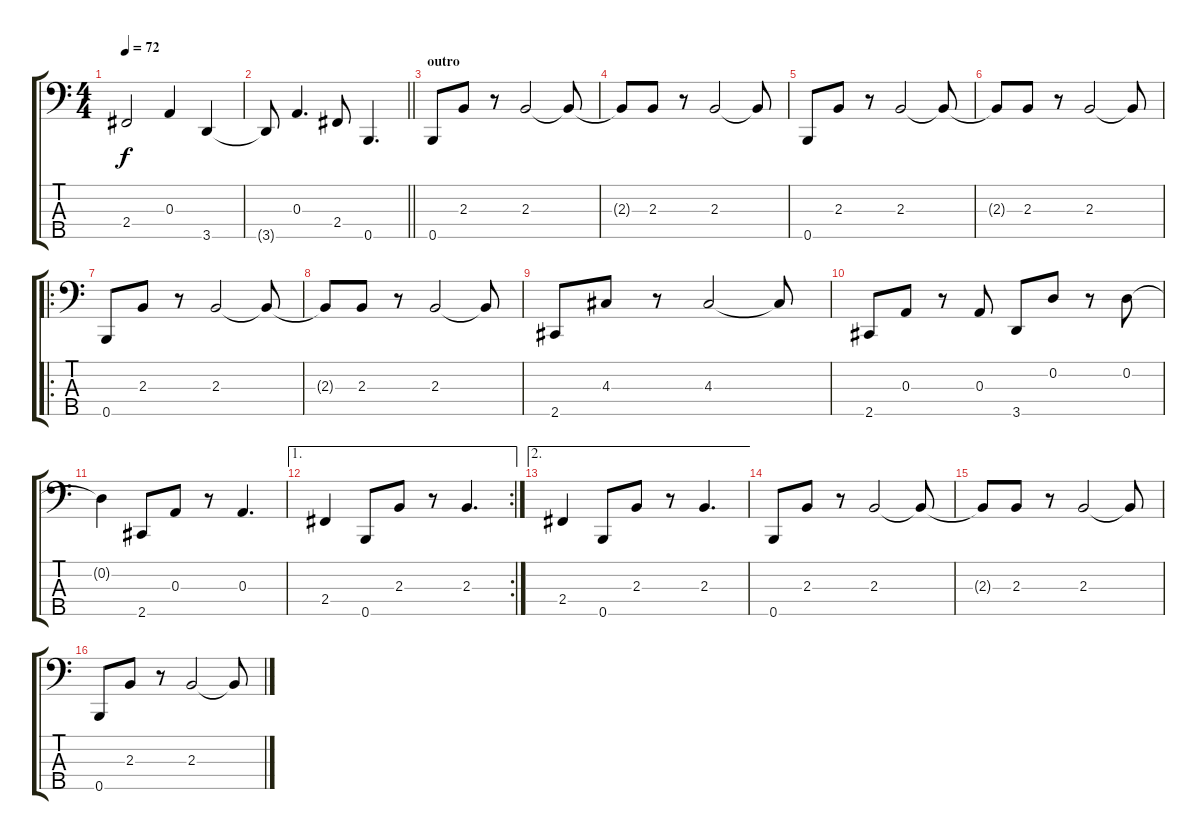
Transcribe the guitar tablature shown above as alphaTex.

\track "" {instrument electricbassfinger}
\staff {score tabs}
\tuning (G2 D2 A1 E1 B0) {hide}
\ts (4 4)
\tempo 72
\clef f4
\ks c
2.4.2{dy f} 0.3.4 3.5.4 |
\barLineRight lightlight
3.5{t}.8 0.3.4{d} 2.4.8 0.5.4{d} |
\section ("" "outro")
0.5.8 2.3.8 r.8 2.3.2 2.3{t}.8 |
2.3{t}.8 2.3.8 r.8 2.3.2 2.3{t}.8 |
0.5.8 2.3.8 r.8 2.3.2 2.3{t}.8 |
2.3{t}.8 2.3.8 r.8 2.3.2 2.3{t}.8 |
\ro
0.5.8 2.3.8 r.8 2.3.2 2.3{t}.8 |
2.3{t}.8 2.3.8 r.8 2.3.2 2.3{t}.8 |
2.5.8 4.3.8 r.8 4.3.2 4.3{t}.8 |
2.5.8 0.3.8 r.8 0.3.8 3.5.8 0.2.8 r.8 0.2.8 |
0.2{t}.4 2.5.8 0.3.8 r.8 0.3.4{d} |
\ae 1
\rc 2
2.4.4 0.5.8 2.3.8 r.8 2.3.4{d} |
\ae 2
2.4.4 0.5.8 2.3.8 r.8 2.3.4{d} |
0.5.8 2.3.8 r.8 2.3.2 2.3{t}.8 |
2.3{t}.8 2.3.8 r.8 2.3.2 2.3{t}.8 |
0.5.8 2.3.8 r.8 2.3.2 2.3{t}.8
